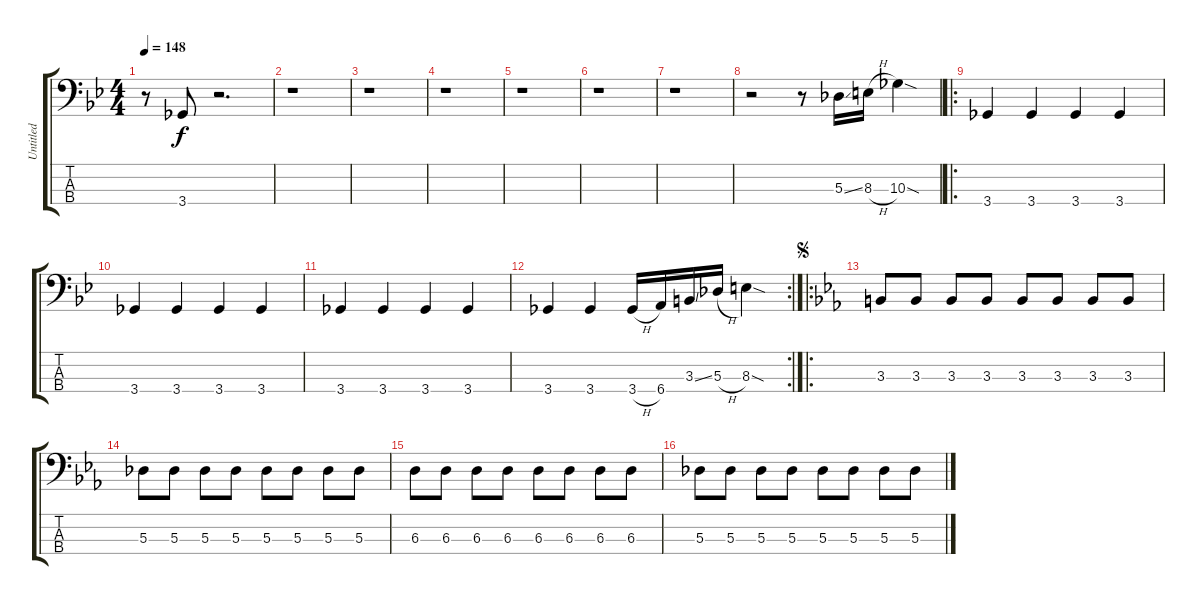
\track ("Untitled" "Untitled") {instrument electricbassfinger}
\staff {score tabs}
\tuning (Gb2 Db2 Ab1 Eb1) {hide}
\ts (4 4)
\tempo 148
\clef f4
\ks bb
r.8{dy f instrument electricbassfinger} 3.4.8 r.2{d} |
r.1 |
r.1 |
r.1 |
r.1 |
r.1 |
r.1 |
r.2 r.8 5.3{ss}.16 8.3{h}.16 10.3{sod}.4 |
\ro
3.4.4 3.4.4 3.4.4 3.4.4 |
3.4.4 3.4.4 3.4.4 3.4.4 |
3.4.4 3.4.4 3.4.4 3.4.4 |
\rc 2
3.4.4 3.4.4 3.4{h}.16 6.4.16 3.3{ss}.16 5.3{h}.16 8.3{sod}.4 |
\ro
\jump segno
\ks eb
3.3.8 3.3.8 3.3.8 3.3.8 3.3.8 3.3.8 3.3.8 3.3.8 |
5.3.8 5.3.8 5.3.8 5.3.8 5.3.8 5.3.8 5.3.8 5.3.8 |
6.3.8 6.3.8 6.3.8 6.3.8 6.3.8 6.3.8 6.3.8 6.3.8 |
5.3.8 5.3.8 5.3.8 5.3.8 5.3.8 5.3.8 5.3.8 5.3.8
